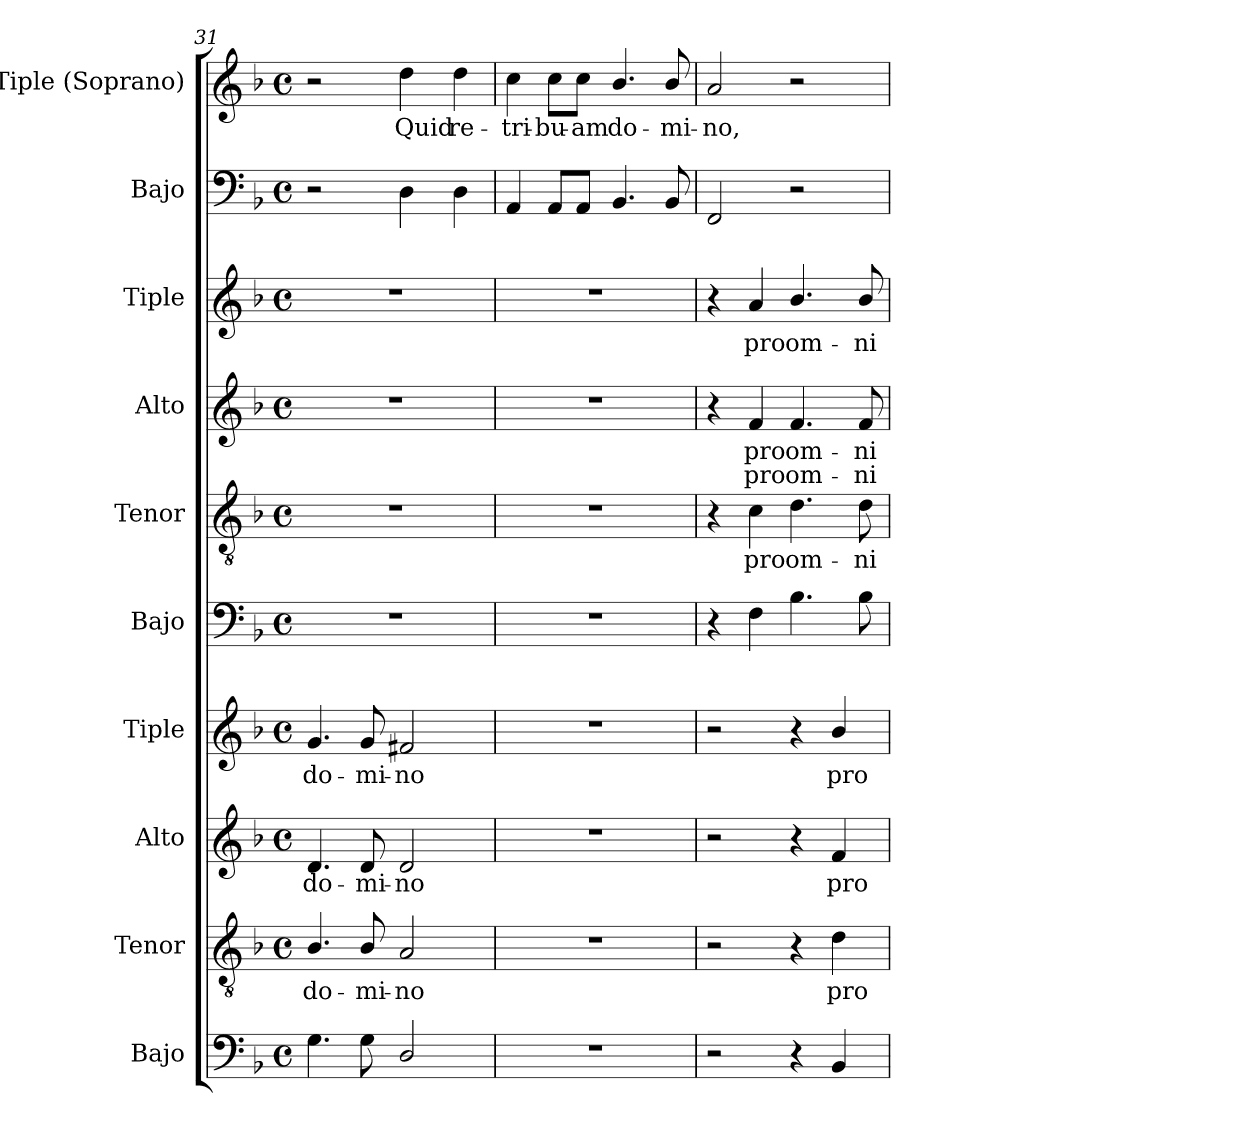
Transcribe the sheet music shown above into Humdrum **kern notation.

**kern	**kern	**text	**kern	**text	**kern	**text	**kern	**kern	**text	**kern	**text	**text	**kern	**text	**kern	**kern	**text
*part10	*part9	*part9	*part8	*part8	*part7	*part7	*part6	*part5	*part5	*part4	*part4	*part4	*part3	*part3	*part2	*part1	*part1
*staff10	*staff9	*staff9	*staff8	*staff8	*staff7	*staff7	*staff6	*staff5	*staff5	*staff4	*staff4	*staff4	*staff3	*staff3	*staff2	*staff1	*staff1
*I"Bajo	*I"Tenor	*	*I"Alto	*	*I"Tiple	*	*I"Bajo	*I"Tenor	*	*I"Alto	*	*	*I"Tiple	*	*I"Bajo	*I"Tiple (Soprano)	*
*I'B.	*I'T.	*	*I'A.	*	*	*	*I'B.	*I'T.	*	*I'A.	*	*	*	*	*I'B.	*I'S.	*
*clefF4	*clefGv2	*	*clefG2	*	*clefG2	*	*clefF4	*clefGv2	*	*clefG2	*	*	*clefG2	*	*clefF4	*clefG2	*
*	*ITrd7c12	*	*	*	*	*	*	*ITrd7c12	*	*	*	*	*	*	*	*	*
*k[b-]	*k[b-]	*	*k[b-]	*	*k[b-]	*	*k[b-]	*k[b-]	*	*k[b-]	*	*	*k[b-]	*	*k[b-]	*k[b-]	*
*F:	*F:	*	*F:	*	*F:	*	*F:	*F:	*	*F:	*	*	*F:	*	*F:	*F:	*
*M4/4	*M4/4	*	*M4/4	*	*M4/4	*	*M4/4	*M4/4	*	*M4/4	*	*	*M4/4	*	*M4/4	*M4/4	*
*met(c)	*met(c)	*	*met(c)	*	*met(c)	*	*met(c)	*met(c)	*	*met(c)	*	*	*met(c)	*	*met(c)	*met(c)	*
=31	=31	=31	=31	=31	=31	=31	=31	=31	=31	=31	=31	=31	=31	=31	=31	=31	=31
!	!	!LO:LY:b:color=#000000	!	!	!	!	!	!	!	!	!	!	!	!	!	!	!
!	!	!	!	!LO:LY:b:color=#000000	!	!	!	!	!	!	!	!	!	!	!	!	!
!	!	!	!	!	!	!LO:LY:b:color=#000000	!	!	!	!	!	!	!	!	!	!	!
4.Gi\	4.BB-i/	do-	4.di/	do-	4.gi/	do-	1r	1r	.	1r	.	.	1r	.	2r	2r	.
!	!	!LO:LY:b:color=#000000	!	!	!	!	!	!	!	!	!	!	!	!	!	!	!
!	!	!	!	!LO:LY:b:color=#000000	!	!	!	!	!	!	!	!	!	!	!	!	!
!	!	!	!	!	!	!LO:LY:b:color=#000000	!	!	!	!	!	!	!	!	!	!	!
8Gi\	8BB-i/	-mi-	8di/	-mi-	8gi/	-mi-	.	.	.	.	.	.	.	.	.	.	.
!	!	!LO:LY:b:color=#000000	!	!	!	!	!	!	!	!	!	!	!	!	!	!	!
!	!	!	!	!LO:LY:b:color=#000000	!	!	!	!	!	!	!	!	!	!	!	!	!
!	!	!	!	!	!	!LO:LY:b:color=#000000	!	!	!	!	!	!	!	!	!	!	!
!	!	!	!	!	!	!	!	!	!	!	!	!	!	!	!	!	!LO:LY:b:color=#000000
2Di/	2AAi/	-no	2di/	-no	2f#Xi/	-no	.	.	.	.	.	.	.	.	4Di\	4ddi\	Quid
!	!	!	!	!	!	!	!	!	!	!	!	!	!	!	!	!	!LO:LY:b:color=#000000
.	.	.	.	.	.	.	.	.	.	.	.	.	.	.	4Di\	4ddi\	re-
=32	=32	=32	=32	=32	=32	=32	=32	=32	=32	=32	=32	=32	=32	=32	=32	=32	=32
!	!	!	!	!	!	!	!	!	!	!	!	!	!	!	!	!	!LO:LY:b:color=#000000
1r	1r	.	1r	.	1r	.	1r	1r	.	1r	.	.	1r	.	4AAi/	4cci\	-tri-
!	!	!	!	!	!	!	!	!	!	!	!	!	!	!	!	!	!LO:LY:b:color=#000000
.	.	.	.	.	.	.	.	.	.	.	.	.	.	.	8AAi/L	8cci\L	-bu-
!	!	!	!	!	!	!	!	!	!	!	!	!	!	!	!	!	!LO:LY:b:color=#000000
.	.	.	.	.	.	.	.	.	.	.	.	.	.	.	8AAi/J	8cci\J	-am
!	!	!	!	!	!	!	!	!	!	!	!	!	!	!	!	!	!LO:LY:b:color=#000000
.	.	.	.	.	.	.	.	.	.	.	.	.	.	.	4.BB-i/	4.b-i/	do-
!	!	!	!	!	!	!	!	!	!	!	!	!	!	!	!	!	!LO:LY:b:color=#000000
.	.	.	.	.	.	.	.	.	.	.	.	.	.	.	8BB-i/	8b-i/	-mi-
=33	=33	=33	=33	=33	=33	=33	=33	=33	=33	=33	=33	=33	=33	=33	=33	=33	=33
!	!	!	!	!	!	!	!	!	!	!	!	!	!	!	!	!	!LO:LY:b:color=#000000
2r	2r	.	2r	.	2r	.	4r	4r	.	4r	.	.	4r	.	2FFi/	2ai/	-no,
!	!	!	!	!	!	!	!	!	!LO:LY:b:color=#000000	!	!	!	!	!	!	!	!
!	!	!	!	!	!	!	!	!	!	!	!LO:LY:b:color=#000000	!LO:LY:b:color=#000000	!	!	!	!	!
!	!	!	!	!	!	!	!	!	!	!	!	!	!	!LO:LY:b:color=#000000	!	!	!
.	.	.	.	.	.	.	4Fi\	4Ci\	pro	4fi/	pro	pro	4ai/	pro	.	.	.
!	!	!	!	!	!	!	!	!	!LO:LY:b:color=#000000	!	!	!	!	!	!	!	!
!	!	!	!	!	!	!	!	!	!	!	!LO:LY:b:color=#000000	!LO:LY:b:color=#000000	!	!	!	!	!
!	!	!	!	!	!	!	!	!	!	!	!	!	!	!LO:LY:b:color=#000000	!	!	!
4r	4r	.	4r	.	4r	.	4.B-i\	4.Di\	om-	4.fi/	om-	-om-	4.b-i/	om-	2r	2r	.
!	!	!LO:LY:b:color=#000000	!	!	!	!	!	!	!	!	!	!	!	!	!	!	!
!	!	!	!	!LO:LY:b:color=#000000	!	!	!	!	!	!	!	!	!	!	!	!	!
!	!	!	!	!	!	!LO:LY:b:color=#000000	!	!	!	!	!	!	!	!	!	!	!
4BB-i/	4Di\	pro	4fi/	pro	4b-i/	pro	.	.	.	.	.	.	.	.	.	.	.
!	!	!	!	!	!	!	!	!	!LO:LY:b:color=#000000	!	!	!	!	!	!	!	!
!	!	!	!	!	!	!	!	!	!	!	!LO:LY:b:color=#000000	!LO:LY:b:color=#000000	!	!	!	!	!
!	!	!	!	!	!	!	!	!	!	!	!	!	!	!LO:LY:b:color=#000000	!	!	!
.	.	.	.	.	.	.	8B-i\	8Di\	-ni-	8fi/	-ni-	-ni-	8b-i/	-ni-	.	.	.
=	=	=	=	=	=	=	=	=	=	=	=	=	=	=	=	=	=
*-	*-	*-	*-	*-	*-	*-	*-	*-	*-	*-	*-	*-	*-	*-	*-	*-	*-
